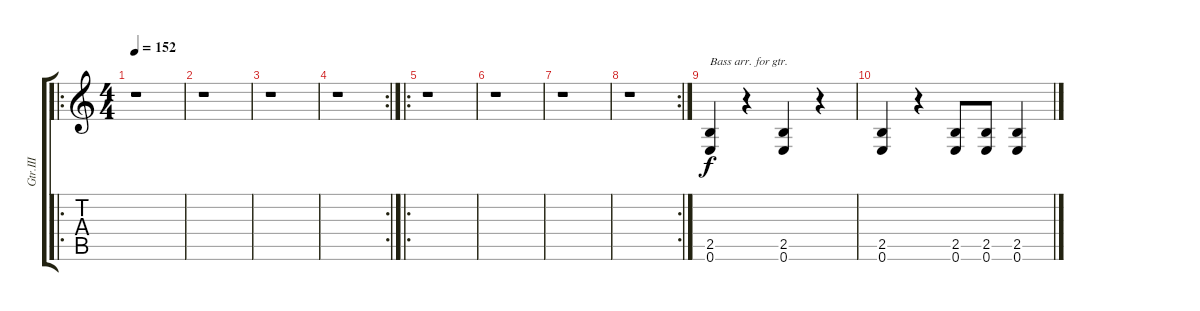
\track ("Gtr.III" "Gtr.III") {instrument distortionguitar}
\staff {score tabs}
\tuning (E4 B3 G3 D3 A2 E2) {hide}
\ro
\ts (4 4)
\tempo 152
\clef g2
\ks c
r.1{dy ff} |
r.1 |
r.1 |
\rc 2
r.1 |
\ro
r.1 |
r.1 |
r.1 |
\rc 2
r.1 |
(2.5 0.6).4{txt "Bass arr. for gtr." dy f} r.4 (2.5 0.6).4 r.4 |
(2.5 0.6).4 r.4 (2.5 0.6).8 (2.5 0.6).8 (2.5 0.6).4
